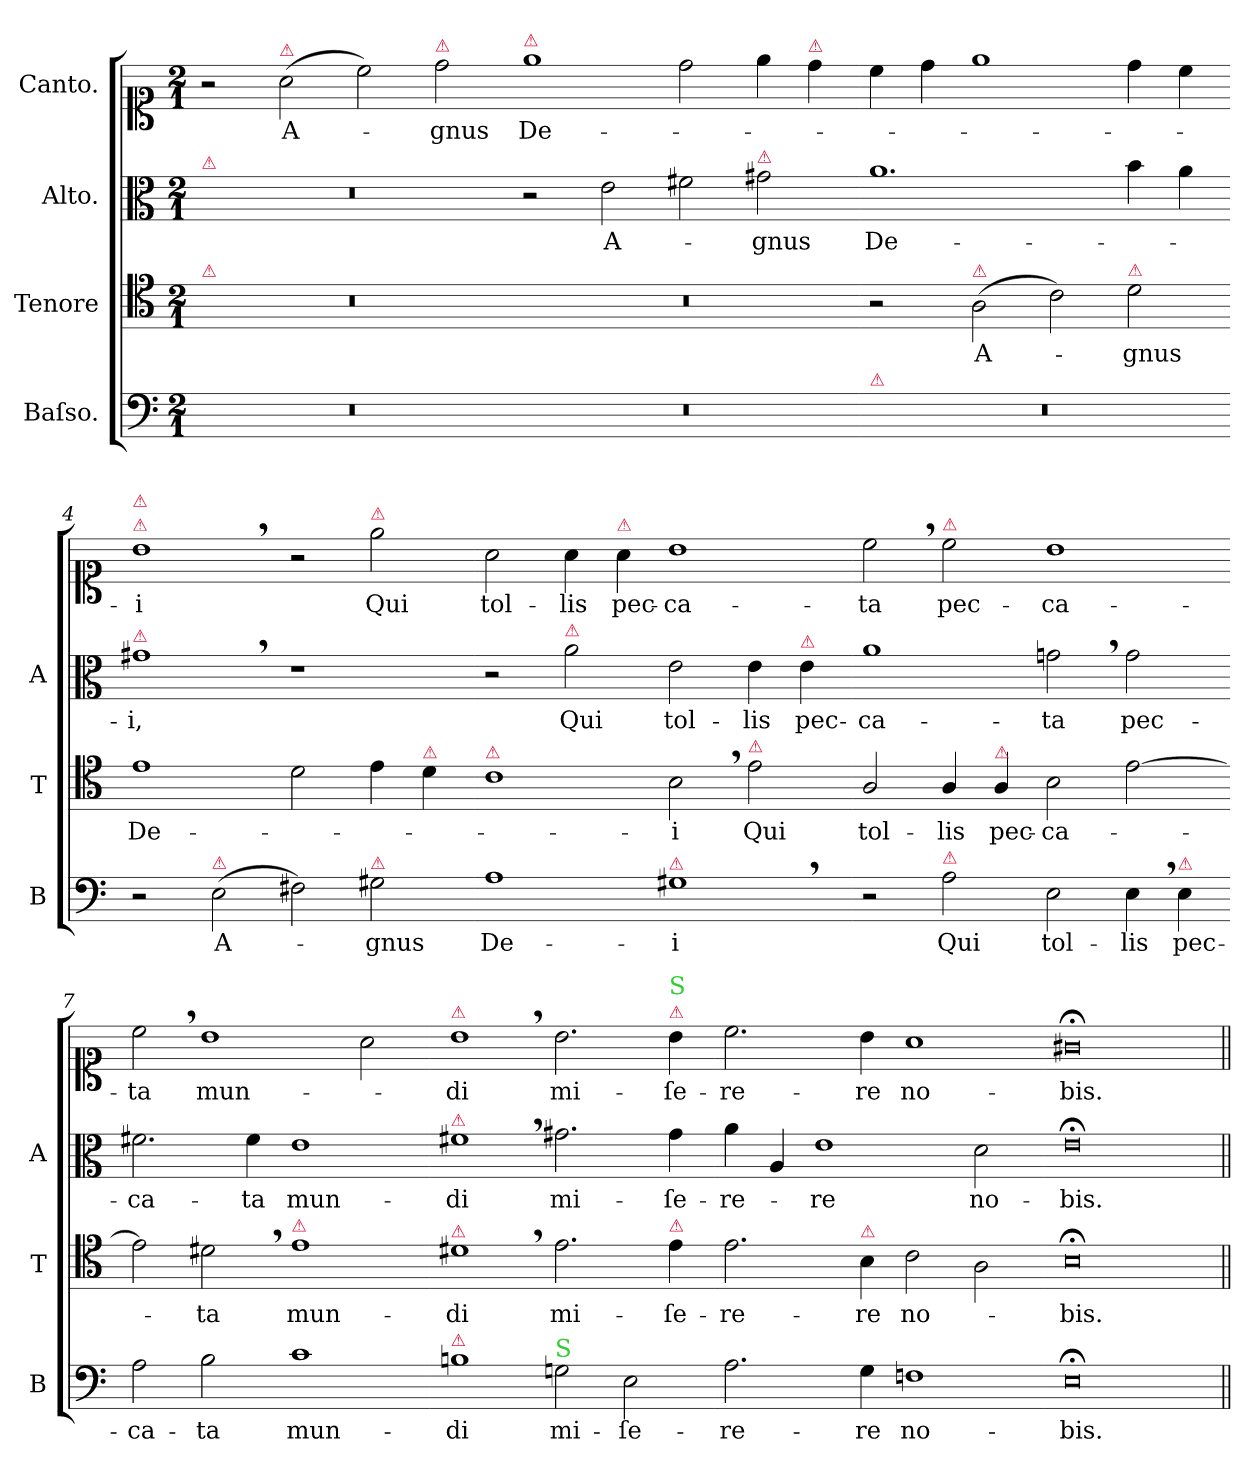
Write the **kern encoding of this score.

**kern	**text	**kern	**text	**kern	**text	**kern	**text
*part4	*part4	*part3	*part3	*part2	*part2	*part1	*part1
*staff4	*staff4	*staff3	*staff3	*staff2	*staff2	*staff1	*staff1
*I"Baſso.	*	*I"Tenore	*	*I"Alto.	*	*I"Canto.	*
*I'B	*	*I'T	*	*I'A	*	*	*
*clefF4	*	*clefC4	*	*clefC3	*	*clefC1	*
*k[]	*	*k[]	*	*k[]	*	*k[]	*
*M2/1	*	*M2/1	*	*M2/1	*	*M2/1	*
=1	=1	=1	=1	=1	=1	=1	=1
!	!	!	!	!LO:TX:a:color=crimson:t=⚠	!	!	!
!	!	!LO:TX:a:color=crimson:t=⚠	!	!	!	!	!
0r	.	0r	.	0r	.	2r	.
!	!	!	!	!	!	!LO:TX:a:color=crimson:t=⚠	!
.	.	.	.	.	.	(2a\	A-
.	.	.	.	.	.	2cc\)	.
!	!	!	!	!	!	!LO:TX:a:color=crimson:t=⚠	!
.	.	.	.	.	.	2dd\	-gnus
=2-	=2-	=2-	=2-	=2-	=2-	=2-	=2-
!	!	!	!	!	!	!LO:TX:a:color=crimson:t=⚠	!
0r	.	0r	.	2r	.	1ee	De-
.	.	.	.	2e\	A-	.	.
.	.	.	.	2f#X\	.	2dd\	.
!	!	!	!	!LO:TX:a:color=crimson:t=⚠	!	!	!
.	.	.	.	2g#X\	-gnus	4ee\	.
!	!	!	!	!	!	!LO:TX:a:color=crimson:t=⚠	!
.	.	.	.	.	.	4dd\	.
=3-	=3-	=3-	=3-	=3-	=3-	=3-	=3-
!LO:TX:a:color=crimson:t=⚠	!	!	!	!	!	!	!
0r	.	2r	.	1.a	De-	4cc\	.
.	.	.	.	.	.	4dd\	.
!	!	!LO:TX:a:color=crimson:t=⚠	!	!	!	!	!
.	.	(2A\	A-	.	.	1ee	.
.	.	2c\)	.	.	.	.	.
!	!	!LO:TX:a:color=crimson:t=⚠	!	!	!	!	!
.	.	2d\	-gnus	4b\	.	4dd\	.
.	.	.	.	4a\	.	4cc\	.
=4-	=4-	=4-	=4-	=4-	=4-	=4-	=4-
!	!	!	!	!	!	!LO:TX:a:color=crimson:t=⚠	!
!	!	!	!	!	!	!LO:TX:a:color=crimson:t=⚠	!
!	!	!	!	!LO:TX:a:color=crimson:t=⚠	!	!	!
2r	.	1e	De-	1g#X,<	-i,	1b,<	-i
!LO:TX:a:color=crimson:t=⚠	!	!	!	!	!	!	!
(2E\	A-	.	.	.	.	.	.
2F#X\)	.	2d\	.	1r	.	2r	.
!	!	!	!	!	!	!LO:TX:a:color=crimson:t=⚠	!
!LO:TX:a:color=crimson:t=⚠	!	!	!	!	!	!	!
2G#X\	-gnus	4e\	.	.	.	2ee\	Qui
!	!	!LO:TX:a:color=crimson:t=⚠	!	!	!	!	!
.	.	4d\	.	.	.	.	.
=5-	=5-	=5-	=5-	=5-	=5-	=5-	=5-
!	!	!LO:TX:a:color=crimson:t=⚠	!	!	!	!	!
1A	De-	1c	.	2r	.	2a\	tol-
!	!	!	!	!LO:TX:a:color=crimson:t=⚠	!	!	!
.	.	.	.	2a\	Qui	4a\	-lis
!	!	!	!	!	!	!LO:TX:a:color=crimson:t=⚠	!
.	.	.	.	.	.	4a\	pec-
!LO:TX:a:color=crimson:t=⚠	!	!	!	!	!	!	!
1G#X,<	-i	2B,<\	-i	2e\	tol-	1b	-ca-
!	!	!LO:TX:a:color=crimson:t=⚠	!	!	!	!	!
.	.	2e\	Qui	4e\	-lis	.	.
!	!	!	!	!LO:TX:a:color=crimson:t=⚠	!	!	!
.	.	.	.	4e\	pec-	.	.
=6-	=6-	=6-	=6-	=6-	=6-	=6-	=6-
2r	.	2A/	tol-	1a	-ca-	2cc,<\	-ta
!	!	!	!	!	!	!LO:TX:a:color=crimson:t=⚠	!
!LO:TX:a:color=crimson:t=⚠	!	!	!	!	!	!	!
!	!	!	!	!	!	!	!LO:LY:i
2A\	Qui	4A/	-lis	.	.	2cc\	pec-
!	!	!LO:TX:a:color=crimson:t=⚠	!	!	!	!	!
.	.	4A/	pec-	.	.	.	.
!	!	!	!	!	!	!	!LO:LY:i
2E\	tol-	2B\	-ca-	2gn,<\	-ta	1b	-ca-
!	!	!	!	!	!LO:LY:i	!	!
4E,<\	-lis	[2e\	.	2g\	pec-	.	.
!LO:TX:a:color=crimson:t=⚠	!	!	!	!	!	!	!
4E\	pec-	.	.	.	.	.	.
=7-	=7-	=7-	=7-	=7-	=7-	=7-	=7-
!	!	!	!	!	!LO:LY:i	!	!LO:LY:i
2A\	-ca-	2e\]	.	2.f#X\	-ca-	2cc,<\	-ta
2B\	-ta	2d#X,<\	-ta	.	.	1b	mun-
!	!	!	!	!	!LO:LY:i	!	!
.	.	.	.	4f#\	-ta	.	.
!	!	!LO:TX:a:color=crimson:t=⚠	!	!	!	!	!
1c	mun-	1e	mun-	1e	mun-	.	.
.	.	.	.	.	.	2a\	.
=8-	=8-	=8-	=8-	=8-	=8-	=8-	=8-
!	!	!	!	!	!	!LO:TX:a:color=crimson:t=⚠	!
!	!	!	!	!LO:TX:a:color=crimson:t=⚠	!	!	!
!	!	!LO:TX:a:color=crimson:t=⚠	!	!	!	!	!
!LO:TX:a:color=crimson:t=⚠	!	!	!	!	!	!	!
1Bn	-di	1d#X,<	-di	1f#X,<	-di	1b,<	-di
!LO:TX:a:color=limegreen:t=S	!	!	!	!	!	!	!
2Gn\	mi-	2.e\	mi-	2.g#X\	mi-	2.b\	mi-
2E\	-ſe-	.	.	.	.	.	.
!	!	!	!	!	!	!LO:TX:a:color=crimson:t=⚠	!
!	!	!	!	!	!	!LO:TX:a:color=limegreen:t=S	!
!	!	!LO:TX:a:color=crimson:t=⚠	!	!	!	!	!
.	.	4e\	-ſe-	4g#\	-ſe-	4b\	-ſe-
=9-	=9-	=9-	=9-	=9-	=9-	=9-	=9-
2.A\	-re-	2.e\	-re-	4a\	-re-	2.cc\	-re-
.	.	.	.	4A/	.	.	.
.	.	.	.	1e	-re	.	.
!	!	!LO:TX:a:color=crimson:t=⚠	!	!	!	!	!
4G\	-re	4B\	-re	.	.	4b\	-re
1Fn	no-	2c\	no-	.	.	1a	no-
.	.	2A\	.	2d\	no-	.	.
=10-	=10-	=10-	=10-	=10-	=10-	=10-	=10-
0E;<	-bis.	0B;<	-bis.	0e;<	-bis.	0g#X;<	-bis.
=||	=||	=||	=||	=||	=||	=||	=||
*-	*-	*-	*-	*-	*-	*-	*-
